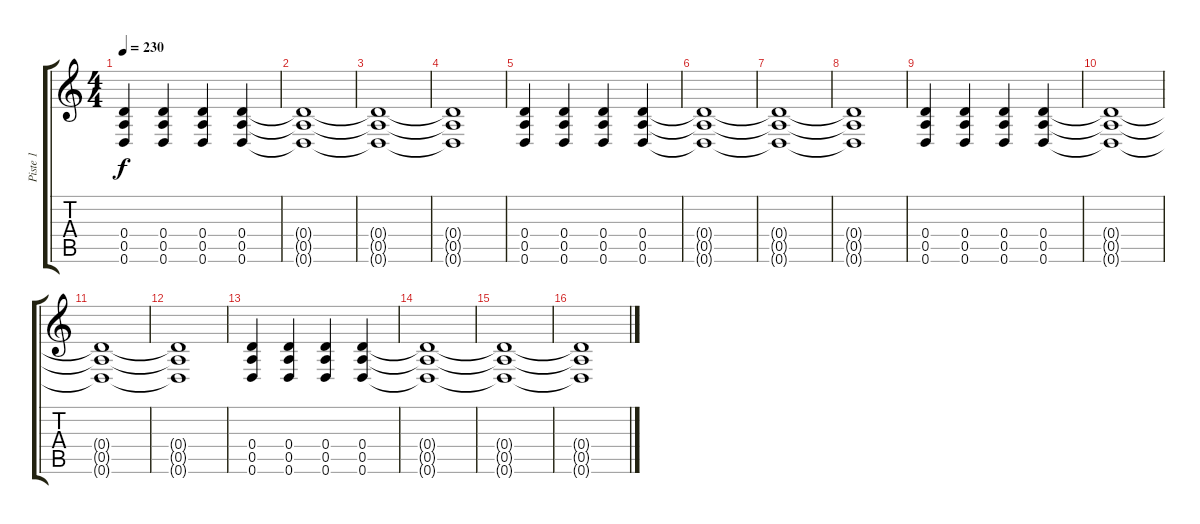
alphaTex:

\track ("Piste 1" "Piste 1") {instrument distortionguitar}
\staff {score tabs}
\tuning (E4 B3 G3 D3 A2 D2) {hide}
\ts (4 4)
\tempo 230
\clef g2
\ks c
(0.4 0.5 0.6).4{dy f} (0.4 0.5 0.6).4 (0.4 0.5 0.6).4 (0.4 0.5 0.6).4 |
(0.4{t} 0.5{t} 0.6{t}).1 |
(0.4{t} 0.5{t} 0.6{t}).1 |
(0.4{t} 0.5{t} 0.6{t}).1 |
(0.4 0.5 0.6).4 (0.4 0.5 0.6).4 (0.4 0.5 0.6).4 (0.4 0.5 0.6).4 |
(0.4{t} 0.5{t} 0.6{t}).1 |
(0.4{t} 0.5{t} 0.6{t}).1 |
(0.4{t} 0.5{t} 0.6{t}).1 |
(0.4 0.5 0.6).4 (0.4 0.5 0.6).4 (0.4 0.5 0.6).4 (0.4 0.5 0.6).4 |
(0.4{t} 0.5{t} 0.6{t}).1 |
(0.4{t} 0.5{t} 0.6{t}).1 |
(0.4{t} 0.5{t} 0.6{t}).1 |
(0.4 0.5 0.6).4 (0.4 0.5 0.6).4 (0.4 0.5 0.6).4 (0.4 0.5 0.6).4 |
(0.4{t} 0.5{t} 0.6{t}).1 |
(0.4{t} 0.5{t} 0.6{t}).1 |
(0.4{t} 0.5{t} 0.6{t}).1
